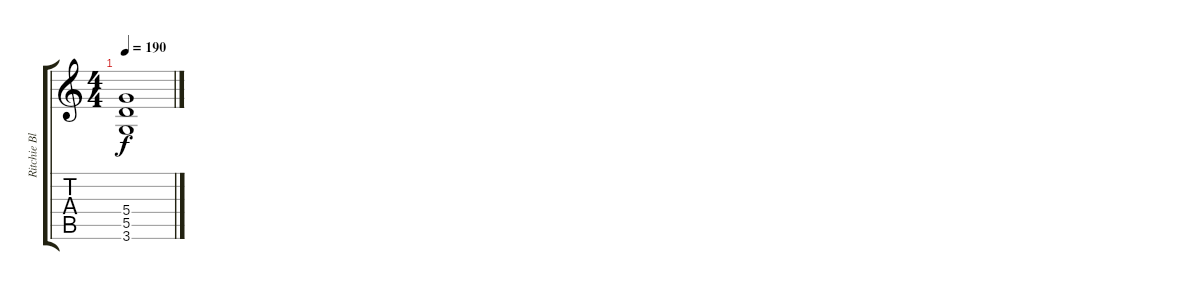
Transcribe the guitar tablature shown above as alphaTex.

\track ("Ritchie Blackmore" "Ritchie Bl") {instrument overdrivenguitar}
\staff {score tabs}
\tuning (E4 B3 G3 D3 A2 E2) {hide}
\ts (4 4)
\tempo 190
\clef g2
\ks c
(5.4{t} 5.5{t} 3.6{t}).1{dy f}
